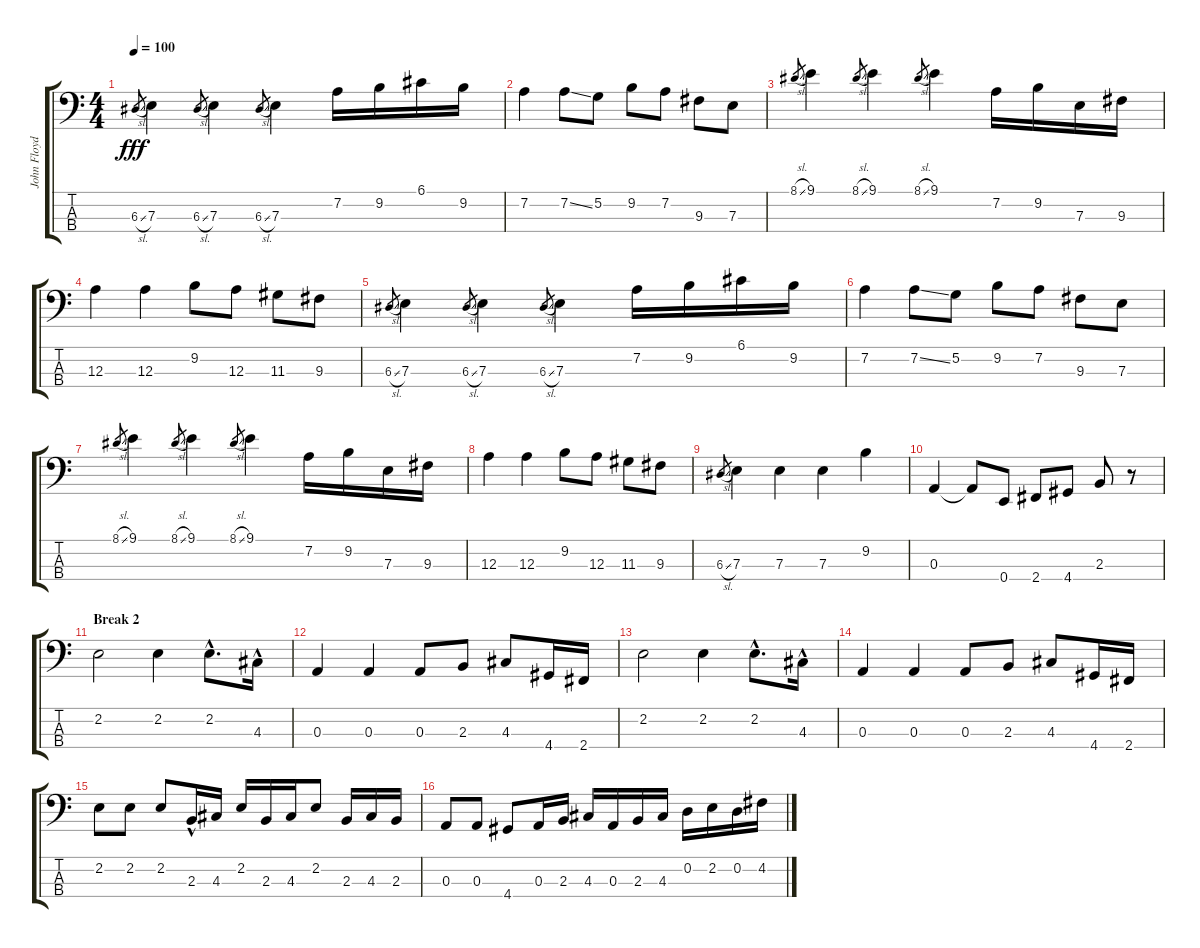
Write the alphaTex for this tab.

\track ("John Floyd" "John Floyd") {instrument acousticguitarsteel}
\staff {score tabs}
\tuning (G2 D2 A1 E1) {hide}
\ts (4 4)
\tempo 100
\clef f4
\ks c
6.3{sl}.8{gr dy fff} 7.3.4 6.3{sl}.8{gr} 7.3.4 6.3{sl}.8{gr} 7.3.4 7.2.16 9.2.16 6.1.16 9.2.16 |
7.2.4 7.2{ss}.8 5.2.8 9.2.8 7.2.8 9.3.8 7.3.8 |
8.1{sl}.8{gr} 9.1.4 8.1{sl}.8{gr} 9.1.4 8.1{sl}.8{gr} 9.1.4 7.2.16 9.2.16 7.3.16 9.3.16 |
12.3.4 12.3.4 9.2.8 12.3.8 11.3.8 9.3.8 |
6.3{sl}.8{gr} 7.3.4 6.3{sl}.8{gr} 7.3.4 6.3{sl}.8{gr} 7.3.4 7.2.16 9.2.16 6.1.16 9.2.16 |
7.2.4 7.2{ss}.8 5.2.8 9.2.8 7.2.8 9.3.8 7.3.8 |
8.1{sl}.8{gr} 9.1.4 8.1{sl}.8{gr} 9.1.4 8.1{sl}.8{gr} 9.1.4 7.2.16 9.2.16 7.3.16 9.3.16 |
12.3.4 12.3.4 9.2.8 12.3.8 11.3.8 9.3.8 |
6.3{sl}.8{gr} 7.3.4 7.3.4 7.3.4 9.2.4 |
0.3.4 0.3{t}.8 0.4.8 2.4.8 4.4.8 2.3.8 r.8 |
\section ("" "Break 2")
2.2.2 2.2.4 2.2{hac}.8{d} 4.3{hac}.16 |
0.3.4 0.3.4 0.3.8 2.3.8 4.3.8 4.4.16 2.4.16 |
2.2.2 2.2.4 2.2{hac}.8{d} 4.3{hac}.16 |
0.3.4 0.3.4 0.3.8 2.3.8 4.3.8 4.4.16 2.4.16 |
2.2.8 2.2.8 2.2.8 2.3{hac}.16 4.3.16 2.2.16 2.3.16 4.3.16 2.2.8 2.3.16 4.3.16 2.3.16 |
0.3.8 0.3.8 4.4.8 0.3.16 2.3.16 4.3.16 0.3.16 2.3.16 4.3.16 0.2.16 2.2.16 0.2.16 4.2.16
